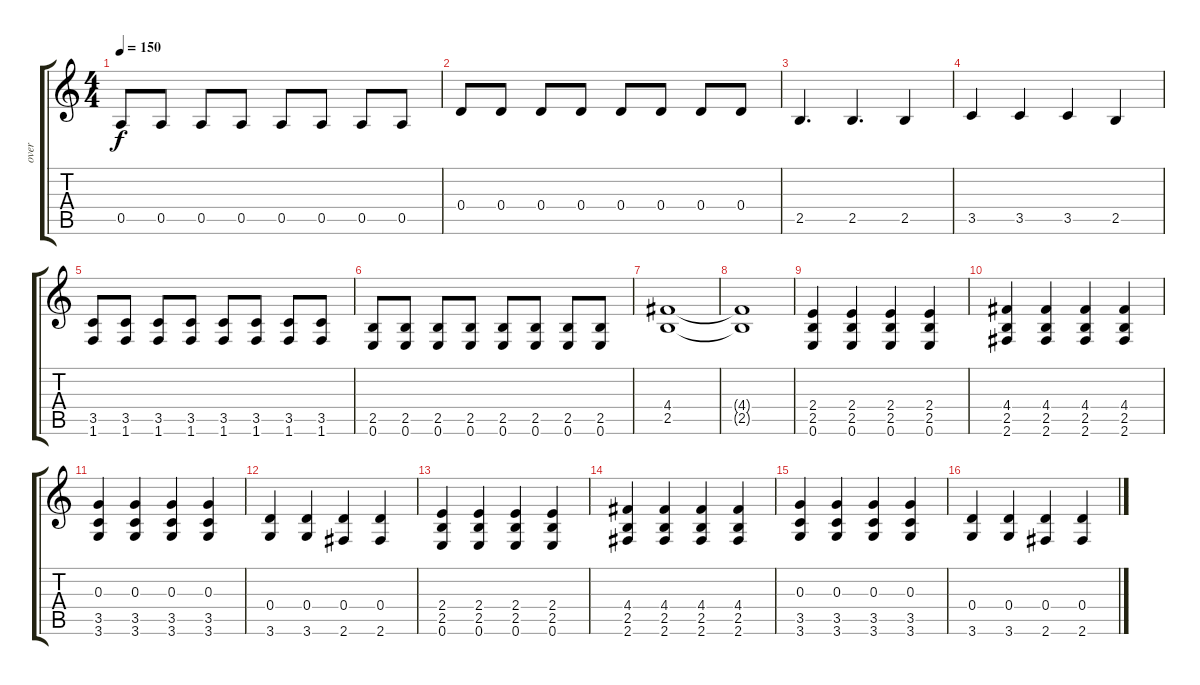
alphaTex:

\track ("over" "over") {instrument overdrivenguitar}
\staff {score tabs}
\tuning (E4 B3 G3 D3 A2 E2) {hide}
\ts (4 4)
\tempo 150
\clef g2
\ks c
0.5.8{dy f} 0.5.8 0.5.8 0.5.8 0.5.8 0.5.8 0.5.8 0.5.8 |
0.4.8 0.4.8 0.4.8 0.4.8 0.4.8 0.4.8 0.4.8 0.4.8 |
2.5.4{d} 2.5.4{d} 2.5.4 |
3.5.4 3.5.4 3.5.4 2.5.4 |
(3.5 1.6).8 (3.5 1.6).8 (3.5 1.6).8 (3.5 1.6).8 (3.5 1.6).8 (3.5 1.6).8 (3.5 1.6).8 (3.5 1.6).8 |
(2.5 0.6).8 (2.5 0.6).8 (2.5 0.6).8 (2.5 0.6).8 (2.5 0.6).8 (2.5 0.6).8 (2.5 0.6).8 (2.5 0.6).8 |
(4.4 2.5).1 |
(4.4{t} 2.5{t}).1 |
(2.4 2.5 0.6).4 (2.4 2.5 0.6).4 (2.4 2.5 0.6).4 (2.4 2.5 0.6).4 |
(4.4 2.5 2.6).4 (4.4 2.5 2.6).4 (4.4 2.5 2.6).4 (4.4 2.5 2.6).4 |
(0.3 3.5 3.6).4 (0.3 3.5 3.6).4 (0.3 3.5 3.6).4 (0.3 3.5 3.6).4 |
(0.4 3.6).4 (0.4 3.6).4 (0.4 2.6).4 (0.4 2.6).4 |
(2.4 2.5 0.6).4 (2.4 2.5 0.6).4 (2.4 2.5 0.6).4 (2.4 2.5 0.6).4 |
(4.4 2.5 2.6).4 (4.4 2.5 2.6).4 (4.4 2.5 2.6).4 (4.4 2.5 2.6).4 |
(0.3 3.5 3.6).4 (0.3 3.5 3.6).4 (0.3 3.5 3.6).4 (0.3 3.5 3.6).4 |
(0.4 3.6).4 (0.4 3.6).4 (0.4 2.6).4 (0.4 2.6).4
